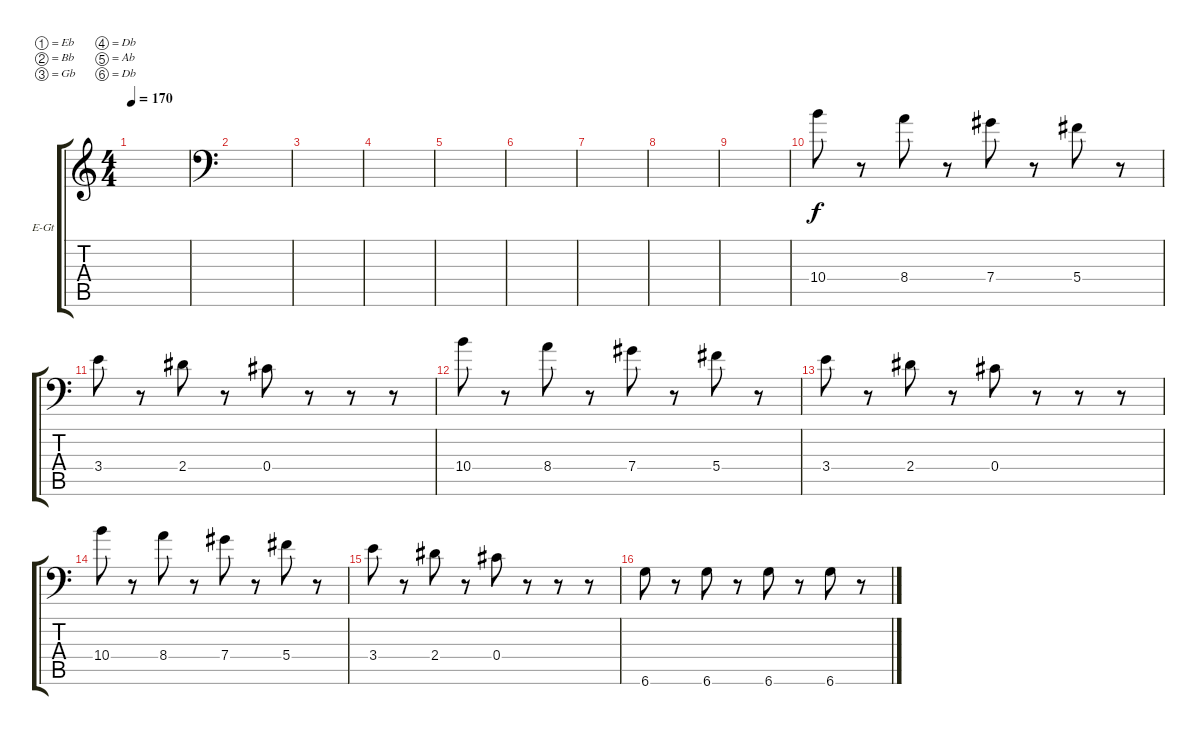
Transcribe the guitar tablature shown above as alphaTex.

\defaultSystemsLayout 4
\bracketExtendMode groupsimilarinstruments
\firstSystemTrackNameOrientation horizontal
\otherSystemsTrackNameOrientation horizontal
\track ("Electric Guitar" "E-Gt") {instrument electricguitarclean}
\staff {score tabs}
\tuning (Eb4 Bb3 Gb3 Db3 Ab2 Db2)
\ts (4 4)
\tempo 170
\clef g2
\ks c
|
\clef f4
|
|
|
|
|
|
|
|
10.4.8 r.8 8.4.8 r.8 7.4.8 r.8 5.4.8 r.8 |
3.4.8 r.8 2.4.8 r.8 0.4.8 r.8 r.8 r.8 |
10.4.8 r.8 8.4.8 r.8 7.4.8 r.8 5.4.8 r.8 |
3.4.8 r.8 2.4.8 r.8 0.4.8 r.8 r.8 r.8 |
10.4.8 r.8 8.4.8 r.8 7.4.8 r.8 5.4.8 r.8 |
3.4.8 r.8 2.4.8 r.8 0.4.8 r.8 r.8 r.8 |
6.6.8 r.8 6.6.8 r.8 6.6.8 r.8 6.6.8 r.8
